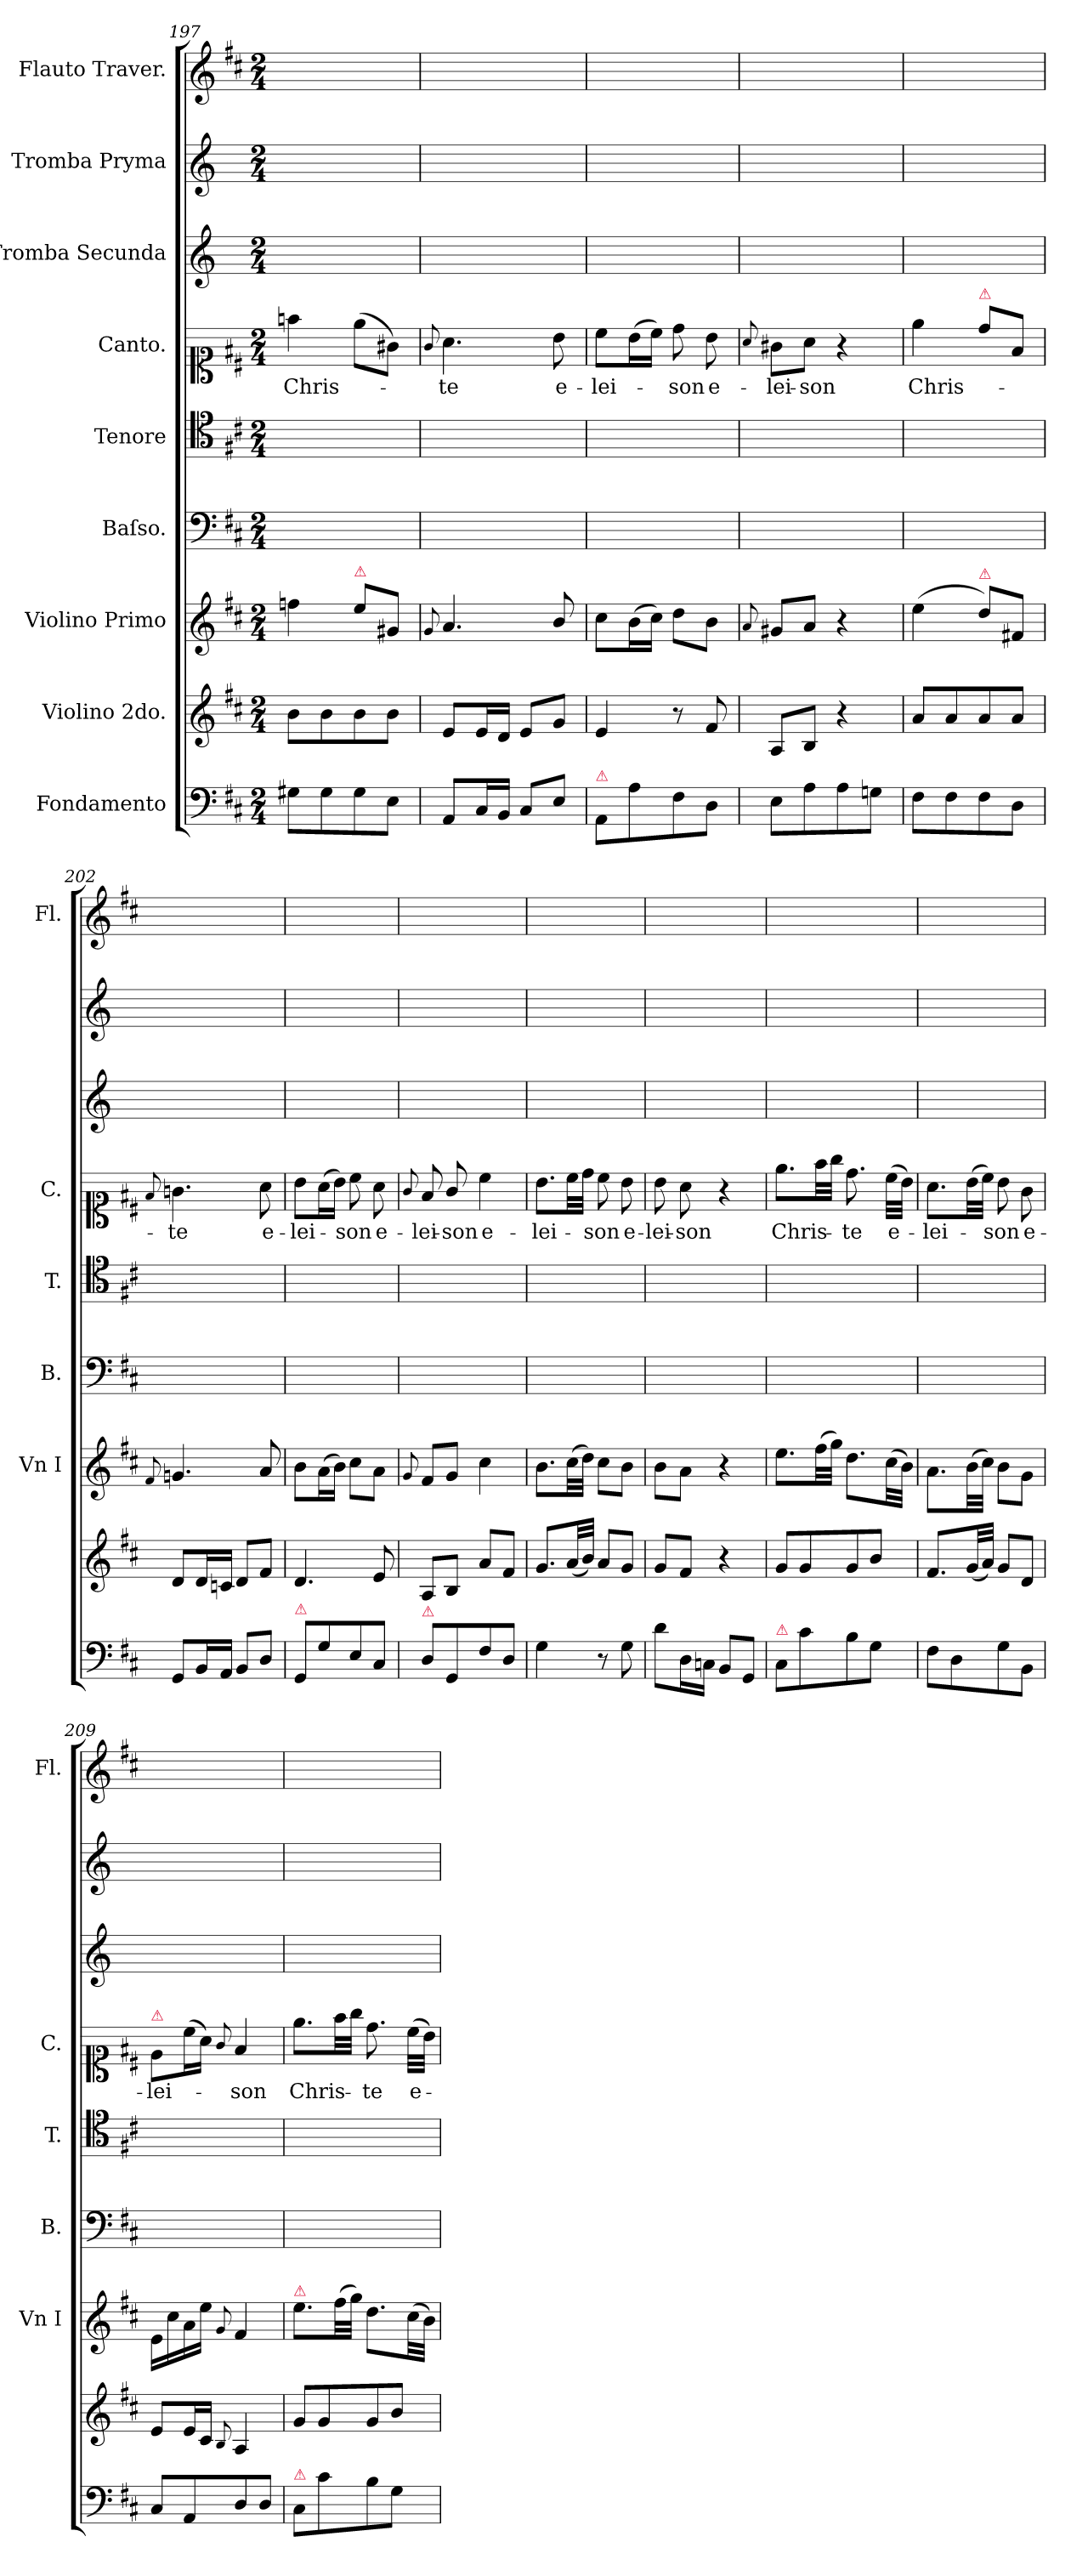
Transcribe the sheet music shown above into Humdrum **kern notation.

**kern	**kern	**kern	**kern	**kern	**kern	**text	**kern	**kern	**kern
*part9	*part8	*part7	*part6	*part5	*part4	*part4	*part3	*part2	*part1
*staff9	*staff8	*staff7	*staff6	*staff5	*staff4	*staff4	*staff3	*staff2	*staff1
*I"Fondamento	*I"Violino 2do.	*I"Violino Primo	*I"Baſso.	*I"Tenore	*I"Canto.	*	*I"Tromba Secunda	*I"Tromba Pryma	*I"Flauto Traver.
*	*	*I'Vn I	*I'B.	*I'T.	*I'C.	*	*	*	*I'Fl.
*clefF4	*clefG2	*clefG2	*clefF4	*clefC4	*clefC1	*	*clefG2	*clefG2	*clefG2
*	*	*	*	*	*	*	*ITrd-1c-2	*ITrd-1c-2	*
*k[f#c#]	*k[f#c#]	*k[f#c#]	*k[f#c#]	*k[f#c#]	*k[f#c#]	*	*k[f#c#]	*k[f#c#]	*k[f#c#]
*M2/4	*M2/4	*M2/4	*M2/4	*M2/4	*M2/4	*	*M2/4	*M2/4	*M2/4
=197	=197	=197	=197	=197	=197	=197	=197	=197	=197
8G#X\L	8b\L	4ffn\	2ryy	2ryy	4ffn\	Chris-	2ryy	2ryy	2ryy
8G#\	8b\	.	.	.	.	.	.	.	.
!	!	!LO:TX:a:color=crimson:t=⚠	!	!	!	!	!	!	!
8G#\	8b\	8ee\L	.	.	(>8ee\L	.	.	.	.
8E\J	8b\J	8g#X/J	.	.	8g#X\J)	.	.	.	.
=198	=198	=198	=198	=198	=198	=198	=198	=198	=198
.	.	8qqg/	.	.	8qqg/	.	.	.	.
8AA/L	8e/L	4.a/	2ryy	2ryy	4.a\	-te	2ryy	2ryy	2ryy
16C#/L	16e/L	.	.	.	.	.	.	.	.
16BB/JJ	16d/JJ	.	.	.	.	.	.	.	.
8C#/L	8e/L	.	.	.	.	.	.	.	.
8E/J	8g/J	8b/	.	.	8b\	e-	.	.	.
=199	=199	=199	=199	=199	=199	=199	=199	=199	=199
!LO:TX:a:color=crimson:t=⚠	!	!	!	!	!	!	!	!	!
8AA/L	4e/	8cc#\L	2ryy	2ryy	8cc#\L	-lei-	2ryy	2ryy	2ryy
8A\	.	(>16b\L	.	.	(>16b\L	.	.	.	.
.	.	16cc#\JJ)	.	.	16cc#\JJ)	.	.	.	.
8F#\	8r	8dd\L	.	.	8dd\	-son	.	.	.
8D\J	8f#/	8b\J	.	.	8b\	e-	.	.	.
=200	=200	=200	=200	=200	=200	=200	=200	=200	=200
.	.	8qqa/	.	.	8qqa/	.	.	.	.
8E\L	8A/L	8g#X/L	2ryy	2ryy	8g#X\L	-lei-	2ryy	2ryy	2ryy
8A\	8B/J	8a/J	.	.	8a\J	-son	.	.	.
8A\	4r	4r	.	.	4r	.	.	.	.
8Gn\J	.	.	.	.	.	.	.	.	.
=201	=201	=201	=201	=201	=201	=201	=201	=201	=201
8F#\L	8a/L	(>4ee\	2ryy	2ryy	4ee\	Chris-	2ryy	2ryy	2ryy
8F#\	8a/	.	.	.	.	.	.	.	.
!	!	!	!	!	!LO:TX:a:color=crimson:t=⚠	!	!	!	!
!	!	!LO:TX:a:color=crimson:t=⚠	!	!	!	!	!	!	!
8F#\	8a/	8dd\L)	.	.	8dd\L	.	.	.	.
8D\J	8a/J	8f#X/J	.	.	8f#/J	.	.	.	.
=202	=202	=202	=202	=202	=202	=202	=202	=202	=202
.	.	8qqf#/	.	.	8qqf#/	.	.	.	.
8GG/L	8d/L	4.gn/	2ryy	2ryy	4.gn\	-te	2ryy	2ryy	2ryy
16BB/L	16d/L	.	.	.	.	.	.	.	.
16AA/JJ	16cn/JJ	.	.	.	.	.	.	.	.
8BB/L	8d/L	.	.	.	.	.	.	.	.
8D/J	8f#/J	8a/	.	.	8a\	e-	.	.	.
=203	=203	=203	=203	=203	=203	=203	=203	=203	=203
!LO:TX:a:color=crimson:t=⚠	!	!	!	!	!	!	!	!	!
8GG/L	4.d/	8b\L	2ryy	2ryy	8b\L	-lei-	2ryy	2ryy	2ryy
8G\	.	(>16a\L	.	.	(>16a\L	.	.	.	.
.	.	16b\JJ)	.	.	16b\JJ)	.	.	.	.
8E/	.	8cc#\L	.	.	8cc#\	-son	.	.	.
8C#\J	8e/	8a\J	.	.	8a\	e-	.	.	.
=204	=204	=204	=204	=204	=204	=204	=204	=204	=204
.	.	8qqg/	.	.	8qqg/	.	.	.	.
!LO:TX:a:color=crimson:t=⚠	!	!	!	!	!	!	!	!	!
8D/L	8A/L	8f#/L	2ryy	2ryy	8f#/	-lei-	2ryy	2ryy	2ryy
8GG/	8B/J	8g/J	.	.	8g/	-son	.	.	.
8F#\	8a/L	4cc#\	.	.	4cc#\	e-	.	.	.
8D/J	8f#/J	.	.	.	.	.	.	.	.
=205	=205	=205	=205	=205	=205	=205	=205	=205	=205
4G\	8.g/L	8.b\L	2ryy	2ryy	8.b\L	-lei-	2ryy	2ryy	2ryy
.	(32a/LL	(>32cc#\LL	.	.	32cc#\LL	.	.	.	.
.	32b/JJJ)	32dd\JJJ)	.	.	32dd\JJJ	.	.	.	.
8r	8a/L	8cc#\L	.	.	8cc#\	-son	.	.	.
8G\	8g/J	8b\J	.	.	8b\	e-	.	.	.
=206	=206	=206	=206	=206	=206	=206	=206	=206	=206
8d\L	8g/L	8b\L	2ryy	2ryy	8b\	-lei-	2ryy	2ryy	2ryy
16D\L	8f#/J	8a\J	.	.	8a\	-son	.	.	.
16Cn\JJ	.	.	.	.	.	.	.	.	.
8BB/L	4r	4r	.	.	4r	.	.	.	.
8GG/J	.	.	.	.	.	.	.	.	.
=207	=207	=207	=207	=207	=207	=207	=207	=207	=207
!LO:TX:a:color=crimson:t=⚠	!	!	!	!	!	!	!	!	!
8C#/L	8g/L	8.ee\L	2ryy	2ryy	8.ee\L	Chris-	2ryy	2ryy	2ryy
8c#\	8g/	.	.	.	.	.	.	.	.
.	.	(>32ff#\LL	.	.	32ff#\LL	.	.	.	.
.	.	32gg\JJJ)	.	.	32gg\JJJ	.	.	.	.
8B\	8g/	8.dd\L	.	.	8.dd\	-te	.	.	.
8G\J	8b/J	.	.	.	.	.	.	.	.
.	.	(>32cc#\LL	.	.	(>32cc#\LLL	e-	.	.	.
.	.	32b\JJJ)	.	.	32b\JJJ)	.	.	.	.
=208	=208	=208	=208	=208	=208	=208	=208	=208	=208
8F#\L	8.f#/L	8.a\L	2ryy	2ryy	8.a\L	-lei-	2ryy	2ryy	2ryy
8D\	.	.	.	.	.	.	.	.	.
.	(32g/LL	(>32b\LL	.	.	(>32b\LL	.	.	.	.
.	32a/JJJ)	32cc#\JJJ)	.	.	32cc#\JJJ)	.	.	.	.
8G\	8g/L	8b\L	.	.	8b\	-son	.	.	.
8BB\J	8d/J	8g\J	.	.	8g\	e-	.	.	.
=209	=209	=209	=209	=209	=209	=209	=209	=209	=209
!	!	!	!	!	!LO:TX:a:color=crimson:t=⚠	!	!	!	!
8C#/L	8e/L	16e\LL	2ryy	2ryy	8e/L	-lei-	2ryy	2ryy	2ryy
.	.	16cc#\	.	.	.	.	.	.	.
8AA/	16e/L	16a\	.	.	(>16cc#\L	.	.	.	.
.	16c#/JJ	16ee\JJ	.	.	16a\JJ)	.	.	.	.
.	8qqB/	8qqg/	.	.	8qqg/	.	.	.	.
8D/	4A/	4f#/	.	.	4f#/	-son	.	.	.
8D/J	.	.	.	.	.	.	.	.	.
=210	=210	=210	=210	=210	=210	=210	=210	=210	=210
!	!	!LO:TX:a:color=crimson:t=⚠	!	!	!	!	!	!	!
!LO:TX:a:color=crimson:t=⚠	!	!	!	!	!	!	!	!	!
8C#/L	8g/L	8.ee\L	2ryy	2ryy	8.ee\L	Chris-	2ryy	2ryy	2ryy
8c#\	8g/	.	.	.	.	.	.	.	.
.	.	(>32ff#\LL	.	.	32ff#\LL	.	.	.	.
.	.	32gg\JJJ)	.	.	32gg\JJJ	.	.	.	.
8B\	8g/	8.dd\L	.	.	8.dd\	-te	.	.	.
8G\J	8b/J	.	.	.	.	.	.	.	.
.	.	(>32cc#\LL	.	.	(>32cc#\LLL	e-	.	.	.
.	.	32b\JJJ)	.	.	32b\JJJ)	.	.	.	.
=	=	=	=	=	=	=	=	=	=
*-	*-	*-	*-	*-	*-	*-	*-	*-	*-
